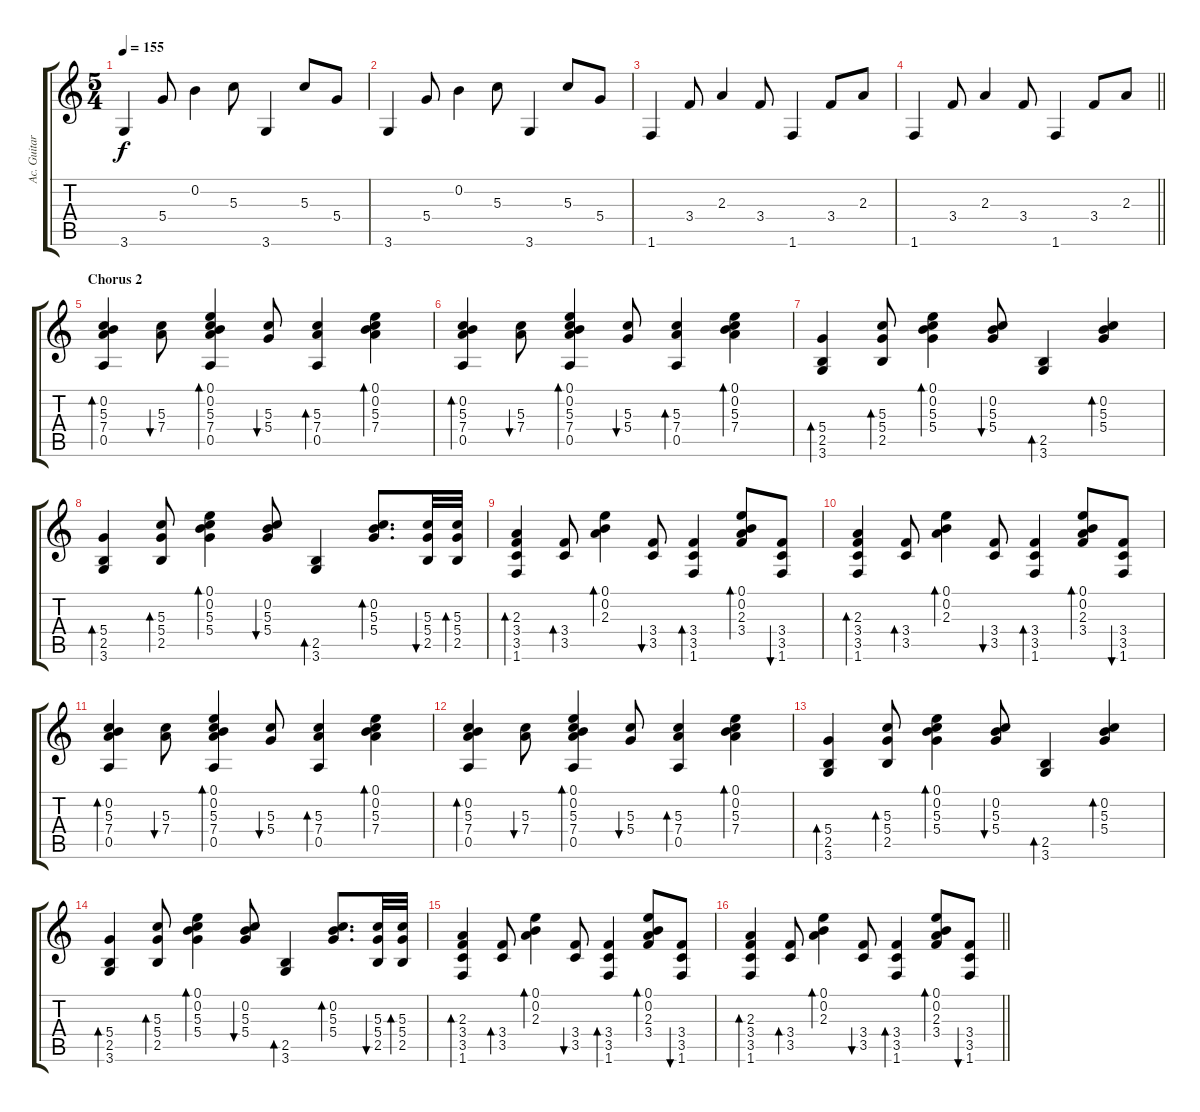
\track ("Ac. Guitar" "Ac. Guitar") {instrument acousticguitarsteel}
\staff {score tabs}
\tuning (E4 B3 G3 D3 A2 E2) {hide}
\ts (5 4)
\tempo 155
\clef g2
\ks c
3.6.4{dy f} 5.4.8 0.2.4 5.3.8 3.6.4 5.3.8 5.4.8 |
3.6.4 5.4.8 0.2.4 5.3.8 3.6.4 5.3.8 5.4.8 |
1.6.4 3.4.8 2.3.4 3.4.8 1.6.4 3.4.8 2.3.8 |
\barLineRight lightlight
1.6.4 3.4.8 2.3.4 3.4.8 1.6.4 3.4.8 2.3.8 |
\section ("" "Chorus 2")
(0.2 5.3 7.4 0.5).4{bd 30} (5.3 7.4).8{bu 30} (0.1 0.2 5.3 7.4 0.5).4{bd 30} (5.3 5.4).8{bu 30} (5.3 7.4 0.5).4{bd 30} (0.1 0.2 5.3 7.4).4{bd 30} |
(0.2 5.3 7.4 0.5).4{bd 30} (5.3 7.4).8{bu 30} (0.1 0.2 5.3 7.4 0.5).4{bd 30} (5.3 5.4).8{bu 30} (5.3 7.4 0.5).4{bd 30} (0.1 0.2 5.3 7.4).4{bd 30} |
(5.4 2.5 3.6).4{bd 30} (5.3 5.4 2.5).8{bd 30} (0.1 0.2 5.3 5.4).4{bd 30} (0.2 5.3 5.4).8{bu 30} (2.5 3.6).4{bd 30} (0.2 5.3 5.4).4{bd 30} |
(5.4 2.5 3.6).4{bd 30} (5.3 5.4 2.5).8{bd 30} (0.1 0.2 5.3 5.4).4{bd 30} (0.2 5.3 5.4).8{bu 30} (2.5 3.6).4{bd 30} (0.2 5.3 5.4).8{d bd 30} (5.3 5.4 2.5).32{bu 30} (5.3 5.4 2.5).32{bd 30} |
(2.3 3.4 3.5 1.6).4{bd 30} (3.4 3.5).8{bd 30} (0.1 0.2 2.3).4{bd 30} (3.4 3.5).8{bu 30} (3.4 3.5 1.6).4{bd 30} (0.1 0.2 2.3 3.4).8{bd 30} (3.4 3.5 1.6).8{bu 30} |
(2.3 3.4 3.5 1.6).4{bd 30} (3.4 3.5).8{bd 30} (0.1 0.2 2.3).4{bd 30} (3.4 3.5).8{bu 30} (3.4 3.5 1.6).4{bd 30} (0.1 0.2 2.3 3.4).8{bd 30} (3.4 3.5 1.6).8{bu 30} |
(0.2 5.3 7.4 0.5).4{bd 30} (5.3 7.4).8{bu 30} (0.1 0.2 5.3 7.4 0.5).4{bd 30} (5.3 5.4).8{bu 30} (5.3 7.4 0.5).4{bd 30} (0.1 0.2 5.3 7.4).4{bd 30} |
(0.2 5.3 7.4 0.5).4{bd 30} (5.3 7.4).8{bu 30} (0.1 0.2 5.3 7.4 0.5).4{bd 30} (5.3 5.4).8{bu 30} (5.3 7.4 0.5).4{bd 30} (0.1 0.2 5.3 7.4).4{bd 30} |
(5.4 2.5 3.6).4{bd 30} (5.3 5.4 2.5).8{bd 30} (0.1 0.2 5.3 5.4).4{bd 30} (0.2 5.3 5.4).8{bu 30} (2.5 3.6).4{bd 30} (0.2 5.3 5.4).4{bd 30} |
(5.4 2.5 3.6).4{bd 30} (5.3 5.4 2.5).8{bd 30} (0.1 0.2 5.3 5.4).4{bd 30} (0.2 5.3 5.4).8{bu 30} (2.5 3.6).4{bd 30} (0.2 5.3 5.4).8{d bd 30} (5.3 5.4 2.5).32{bu 30} (5.3 5.4 2.5).32{bd 30} |
(2.3 3.4 3.5 1.6).4{bd 30} (3.4 3.5).8{bd 30} (0.1 0.2 2.3).4{bd 30} (3.4 3.5).8{bu 30} (3.4 3.5 1.6).4{bd 30} (0.1 0.2 2.3 3.4).8{bd 30} (3.4 3.5 1.6).8{bu 30} |
\barLineRight lightlight
(2.3 3.4 3.5 1.6).4{bd 30} (3.4 3.5).8{bd 30} (0.1 0.2 2.3).4{bd 30} (3.4 3.5).8{bu 30} (3.4 3.5 1.6).4{bd 30} (0.1 0.2 2.3 3.4).8{bd 30} (3.4 3.5 1.6).8{bu 30}
